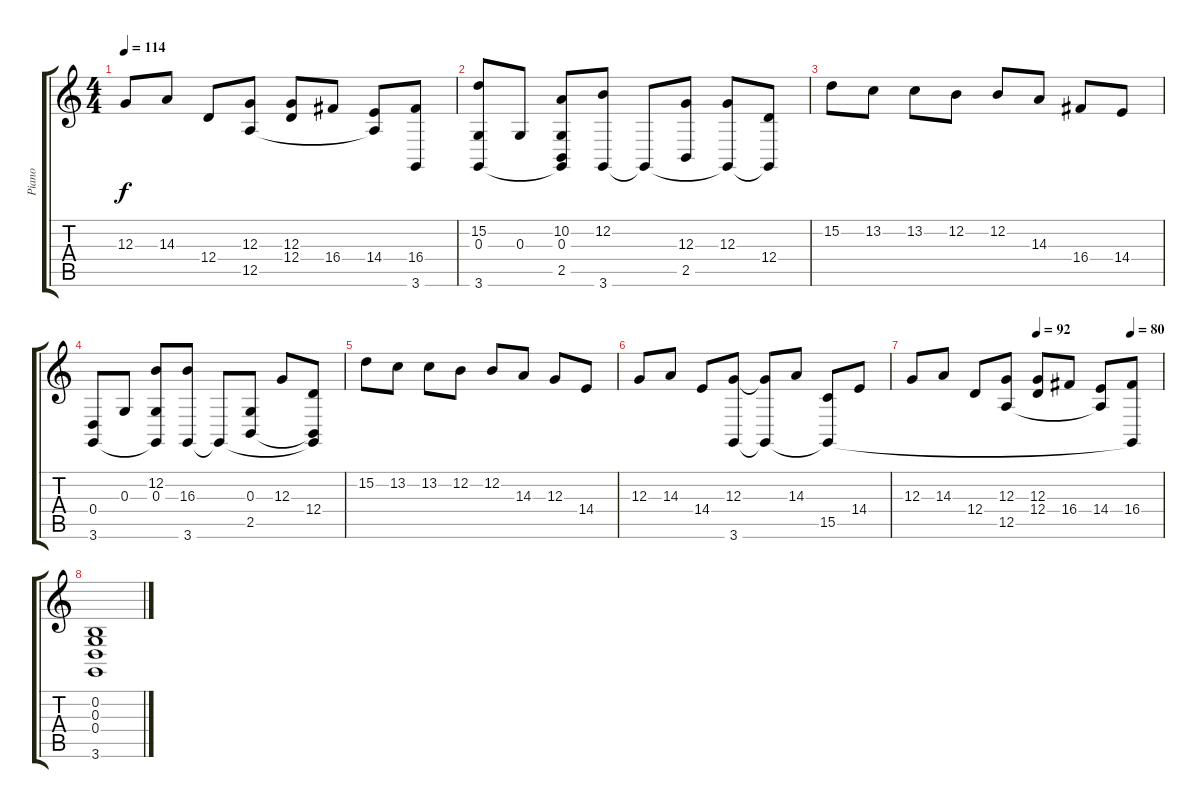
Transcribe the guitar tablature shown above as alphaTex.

\track ("Piano" "Piano") {instrument brightacousticpiano}
\staff {score tabs}
\tuning (E4 B3 G3 D3 A2 E2) {hide}
\ts (4 4)
\tempo 114
\clef g2
\ks c
12.3.8{dy f} 14.3.8 12.4.8 (12.3 12.5).8 (12.3 12.4).8 16.4.8 (14.4 12.5{t}).8 (16.4 3.6{t}).8 |
(15.2 0.3 3.6).8 0.3.8 (10.2 0.3 2.5 3.6{t}).8 (12.2 3.6).8 3.6{t}.8 (12.3 2.5).8 (12.3 3.6{t}).8 (12.4 3.6{t}).8 |
15.2.8 13.2.8 13.2.8 12.2.8 12.2.8 14.3.8 16.4.8 14.4.8 |
(0.4 3.6).8 0.3.8 (12.2 0.3 3.6{t}).8 (16.3 3.6).8 3.6{t}.8 (0.3 2.5).8 12.3.8 (12.4 2.5{t} 3.6{t}).8 |
15.2.8 13.2.8 13.2.8 12.2.8 12.2.8 14.3.8 12.3.8 14.4.8 |
12.3.8 14.3.8 14.4.8 (12.3 3.6).8 (12.3{t} 3.6{t}).8 14.3.8 (15.5 3.6{t}).8 14.4.8 |
\tempo (92 0.5)
\tempo (80 0.875)
12.3.8 14.3.8 12.4.8 (12.3 12.5).8 (12.3 12.4).8 16.4.8 (14.4 12.5{t}).8 (16.4 3.6{t}).8 |
(0.2 0.3 0.4 3.6).1
